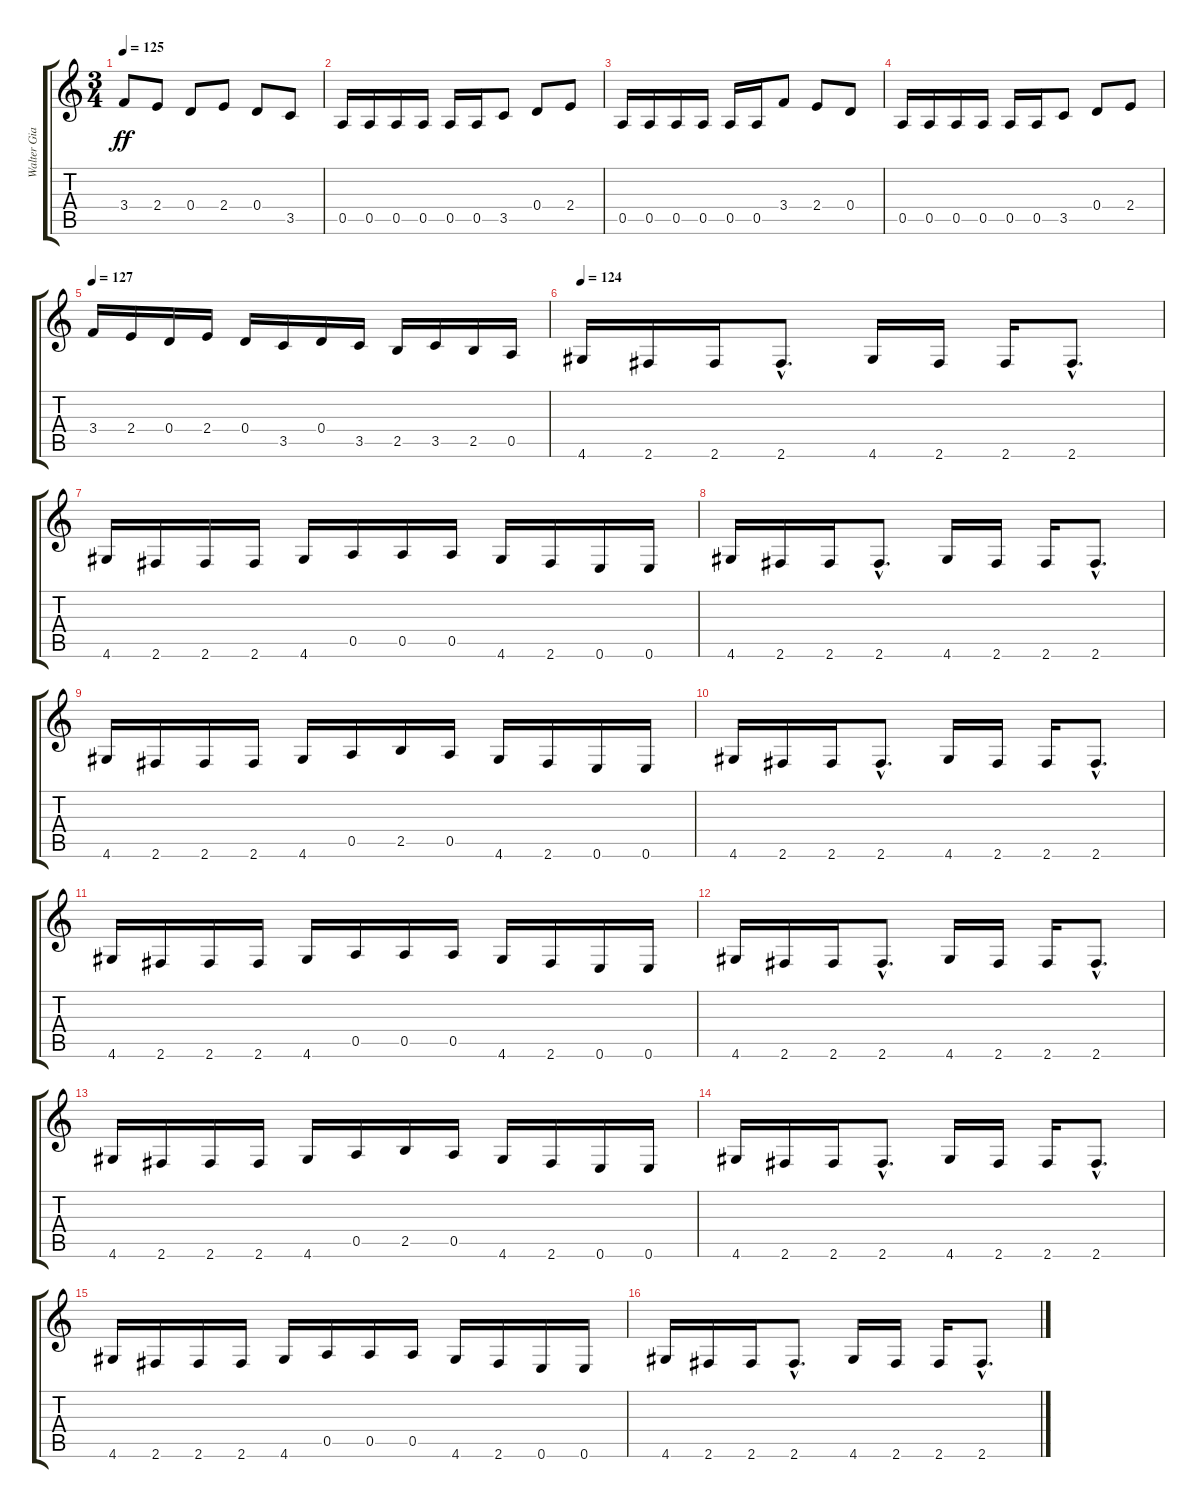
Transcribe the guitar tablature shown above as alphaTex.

\track ("Walter Giardino" "Walter Gia") {instrument distortionguitar}
\staff {score tabs}
\tuning (E4 B3 G3 D3 A2 E2) {hide}
\ts (3 4)
\tempo 125
\clef g2
\ks c
3.4.8{dy ff} 2.4.8 0.4.8 2.4.8 0.4.8 3.5.8 |
0.5.16 0.5.16 0.5.16 0.5.16 0.5.16 0.5.16 3.5.8 0.4.8 2.4.8 |
0.5.16 0.5.16 0.5.16 0.5.16 0.5.16 0.5.16 3.4.8 2.4.8 0.4.8 |
0.5.16 0.5.16 0.5.16 0.5.16 0.5.16 0.5.16 3.5.8 0.4.8 2.4.8 |
\tempo 127
3.4.16 2.4.16 0.4.16 2.4.16 0.4.16 3.5.16 0.4.16 3.5.16 2.5.16 3.5.16 2.5.16 0.5.16 |
\tempo 124
4.6.16 2.6.16 2.6.16 2.6{hac}.8{d} 4.6.16 2.6.16 2.6.16 2.6{hac}.8{d} |
4.6.16 2.6.16 2.6.16 2.6.16 4.6.16 0.5.16 0.5.16 0.5.16 4.6.16 2.6.16 0.6.16 0.6.16 |
4.6.16 2.6.16 2.6.16 2.6{hac}.8{d} 4.6.16 2.6.16 2.6.16 2.6{hac}.8{d} |
4.6.16 2.6.16 2.6.16 2.6.16 4.6.16 0.5.16 2.5.16 0.5.16 4.6.16 2.6.16 0.6.16 0.6.16 |
4.6.16 2.6.16 2.6.16 2.6{hac}.8{d} 4.6.16 2.6.16 2.6.16 2.6{hac}.8{d} |
4.6.16 2.6.16 2.6.16 2.6.16 4.6.16 0.5.16 0.5.16 0.5.16 4.6.16 2.6.16 0.6.16 0.6.16 |
4.6.16 2.6.16 2.6.16 2.6{hac}.8{d} 4.6.16 2.6.16 2.6.16 2.6{hac}.8{d} |
4.6.16 2.6.16 2.6.16 2.6.16 4.6.16 0.5.16 2.5.16 0.5.16 4.6.16 2.6.16 0.6.16 0.6.16 |
4.6.16 2.6.16 2.6.16 2.6{hac}.8{d} 4.6.16 2.6.16 2.6.16 2.6{hac}.8{d} |
4.6.16 2.6.16 2.6.16 2.6.16 4.6.16 0.5.16 0.5.16 0.5.16 4.6.16 2.6.16 0.6.16 0.6.16 |
4.6.16 2.6.16 2.6.16 2.6{hac}.8{d} 4.6.16 2.6.16 2.6.16 2.6{hac}.8{d}
